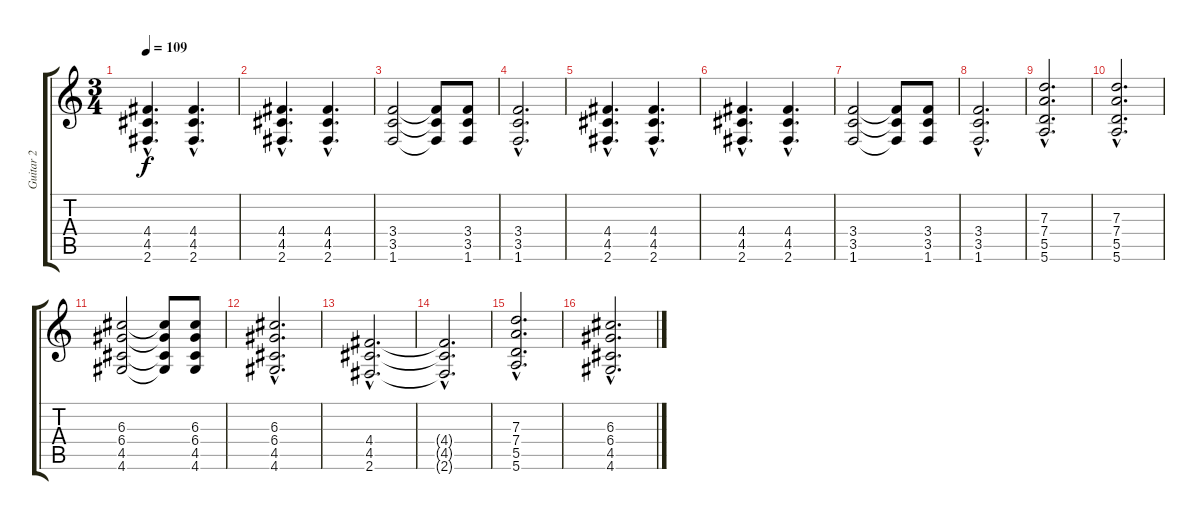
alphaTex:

\track ("Guitar 2" "Guitar 2") {instrument distortionguitar}
\staff {score tabs}
\tuning (E4 B3 G3 D3 A2 E2) {hide}
\ts (3 4)
\tempo 109
\clef g2
\ks c
(4.4{hac} 4.5{hac} 2.6{hac}).4{d dy f} (4.4{hac} 4.5{hac} 2.6{hac}).4{d} |
(4.4{hac} 4.5{hac} 2.6{hac}).4{d} (4.4{hac} 4.5{hac} 2.6{hac}).4{d} |
(3.4 3.5 1.6).2 (3.4{t} 3.5{t} 1.6{t}).8 (3.4 3.5 1.6).8 |
(3.4{hac} 3.5{hac} 1.6{hac}).2{d} |
(4.4{hac} 4.5{hac} 2.6{hac}).4{d} (4.4{hac} 4.5{hac} 2.6{hac}).4{d} |
(4.4{hac} 4.5{hac} 2.6{hac}).4{d} (4.4{hac} 4.5{hac} 2.6{hac}).4{d} |
(3.4 3.5 1.6).2 (3.4{t} 3.5{t} 1.6{t}).8 (3.4 3.5 1.6).8 |
(3.4{hac} 3.5{hac} 1.6{hac}).2{d} |
(7.3{hac} 7.4{hac} 5.5{hac} 5.6{hac}).2{d} |
(7.3{hac} 7.4{hac} 5.5{hac} 5.6{hac}).2{d} |
(6.3 6.4 4.5 4.6).2 (6.3{t} 6.4{t} 4.5{t} 4.6{t}).8 (6.3 6.4 4.5 4.6).8 |
(6.3{hac} 6.4{hac} 4.5{hac} 4.6{hac}).2{d} |
(4.4{hac} 4.5{hac} 2.6{hac}).2{d} |
(4.4{hac t} 4.5{hac t} 2.6{hac t}).2{d} |
(7.3{hac} 7.4{hac} 5.5{hac} 5.6{hac}).2{d} |
(6.3{hac} 6.4{hac} 4.5{hac} 4.6{hac}).2{d}
